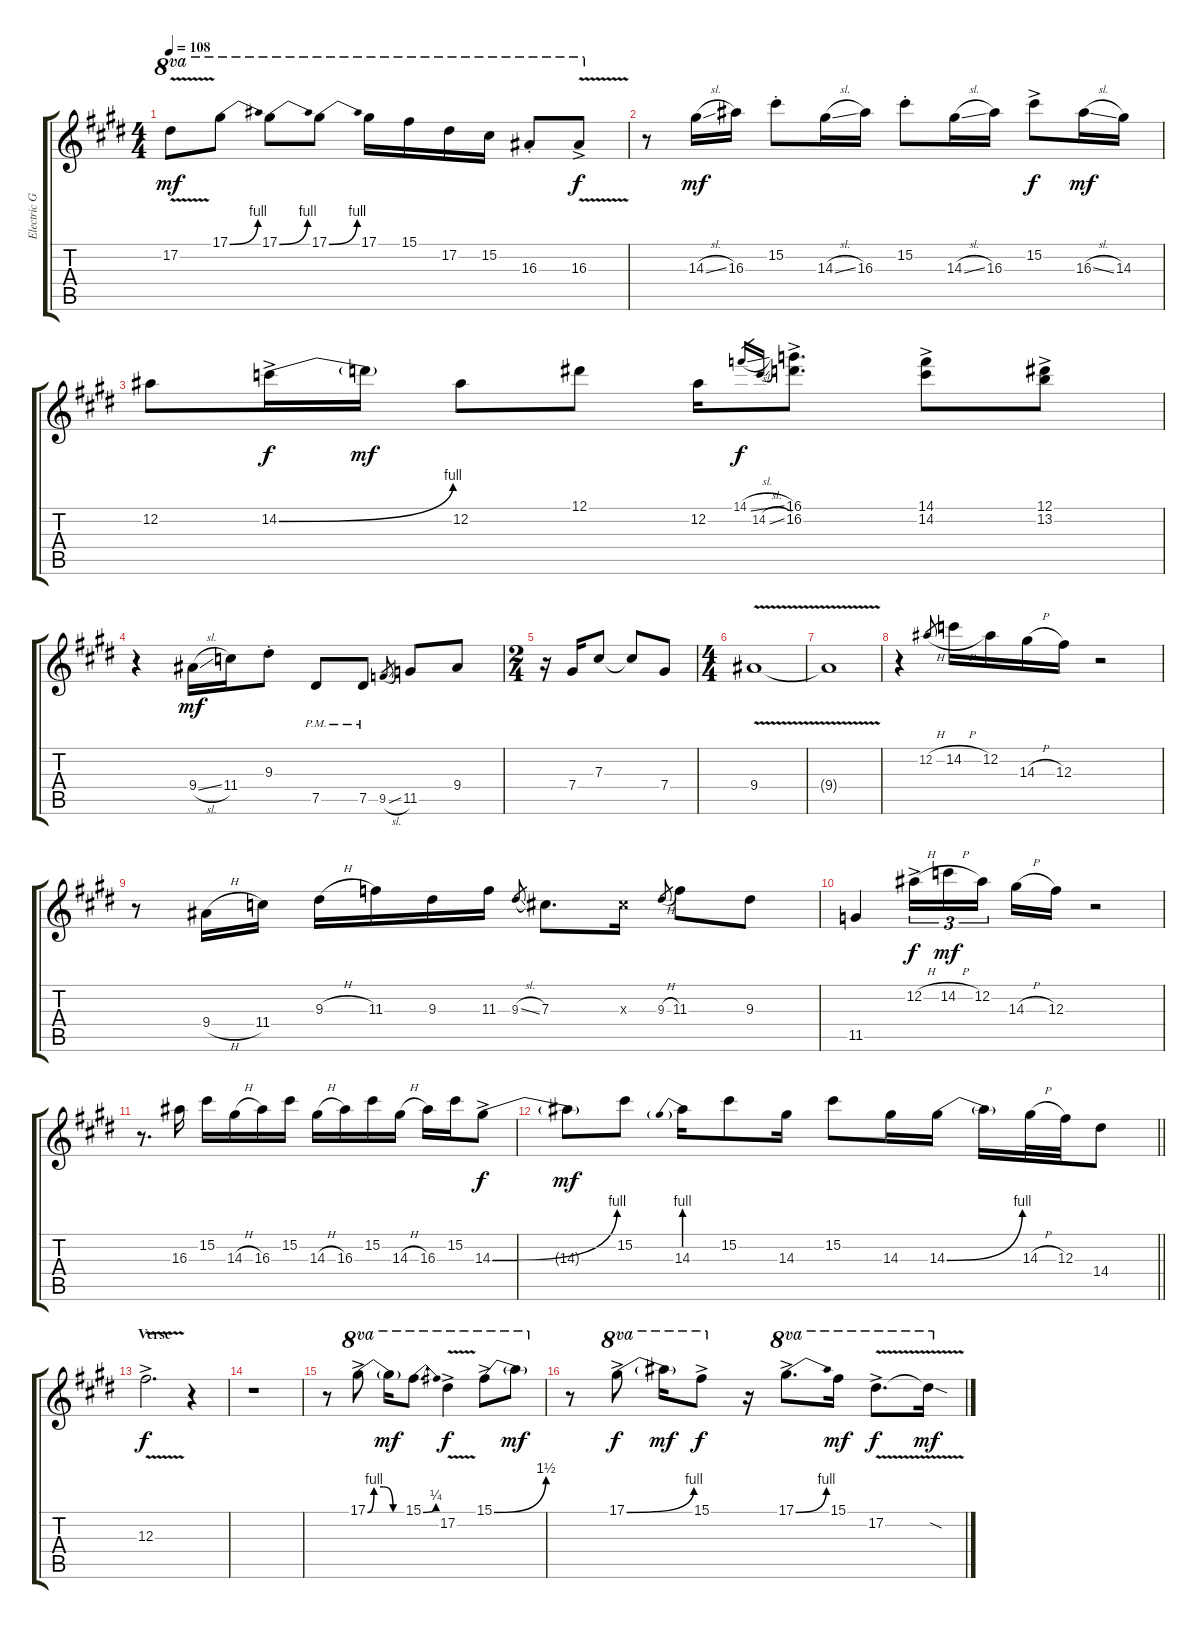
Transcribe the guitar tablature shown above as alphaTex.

\track ("Electric Guitar 3" "Electric G") {instrument electricguitarclean}
\staff {score tabs}
\tuning (Eb4 Bb3 Gb3 Db3 Ab2 Eb2) {hide}
\ts (4 4)
\tempo 108
\clef g2
\ks c#minor
17.2{v t}.8{ot 8va dy mf} 17.1{be (bend 0 0 60 4)}.8{ot 8va} 17.1{be (bend 0 0 60 4)}.8{ot 8va} 17.1{be (bend 0 0 60 4)}.8{ot 8va} 17.1.16{ot 8va} 15.1.16{ot 8va} 17.2.16{ot 8va} 15.2.16{ot 8va} 16.3{st}.8{ot 8va} 16.3{v ac}.8{ot 8va dy f} |
\ks e
r.8 14.3{sl}.16{dy mf} 16.3.16 15.2{st}.8 14.3{sl}.16 16.3.16 15.2{st}.8 14.3{sl}.16 16.3.16 15.2{ac}.8{dy f} 16.3{sl}.16{dy mf} 14.3.16 |
\ks c#minor
12.2.8 14.2{be (bend 0 0 60 4) ac}.16{dy f} 14.2{t}.16{dy mf} 12.2.8 12.1.8 12.2.16 14.1{sl}.16{gr dy f} 14.2{sl}.16{gr} (16.1{ac} 16.2{ac}).8{d} (14.1{ac} 14.2{ac}).8 (12.1{ac} 13.2{ac}).8 |
r.4 9.4{sl}.16{dy mf} 11.4.16 9.3{st}.8 7.5{pm}.8 7.5{pm}.8 9.5{sl}.8{gr} 11.5.8 9.4.8 |
\ts (2 4)
\ks e
r.16 7.4.16 7.3.8 7.3{t}.8 7.4.8 |
\ts (4 4)
\ks c#minor
9.4{v}.1 |
9.4{v t}.1 |
\ks e
r.4 12.2{h}.8{gr} 14.2{h}.16 12.2.16 14.3{h}.16 12.3.16 r.2 |
\ks c#minor
r.8 9.4{h}.16 11.4.16 9.3{h}.16 11.3.16 9.3.16 11.3.16 9.3{sl}.8{gr} 7.3.8{d} 7.3{x}.16 9.3{h}.8{gr} 11.3.8 9.3.8 |
11.5.4 12.2{h ac}.16{tu (3 2) dy f} 14.2{h}.16{tu (3 2) dy mf} 12.2.16{tu (3 2) beam splitsecondary} 14.3{h}.16 12.3.16 r.2 |
\ks e
r.8{d} 16.3.16 15.2.16 14.3{h}.16 16.3.16 15.2.16 14.3{h}.16 16.3.16 15.2.16 14.3{h}.16 16.3.16 15.2.16 14.3{be (bend 0 0 60 4) ac}.8{dy f} |
\barLineRight lightlight
\ks c#minor
14.3{t}.8{dy mf} 15.2.8 14.3{be (prebend 0 4 60 4)}.16 15.2.8 14.3.16 15.2.8 14.3.16 14.3{be (bend 0 0 60 4)}.16 14.3{t}.16 14.3{h}.32 12.3.32 14.4.8 |
\section ("" "Verse")
12.3{v ac}.2{d dy f} r.4 |
\ks e
r.1 |
\ks c#minor
r.8 17.1{be (custom 0 0 10 4 25 4 40 0 60 0) ac}.8{ot 8va} 17.1{t}.16{ot 8va dy mf} 15.1{be (bend 0 0 60 1)}.8{d ot 8va} 17.2{v ac}.4{ot 8va dy f} 15.1{be (bend 0 0 60 6) ac}.8{ot 8va} 15.1{t}.8{ot 8va dy mf} |
r.8 17.1{be (bend 0 0 60 4) ac}.8{ot 8va dy f} 17.1{t}.16{ot 8va dy mf} 15.1{ac}.8{ot 8va dy f} r.16 17.1{be (bend 0 0 60 4) ac}.8{d ot 8va} 15.1.16{ot 8va dy mf} 17.2{v ac}.8{d ot 8va dy f} 17.2{sod t}.16{ot 8va dy mf}
